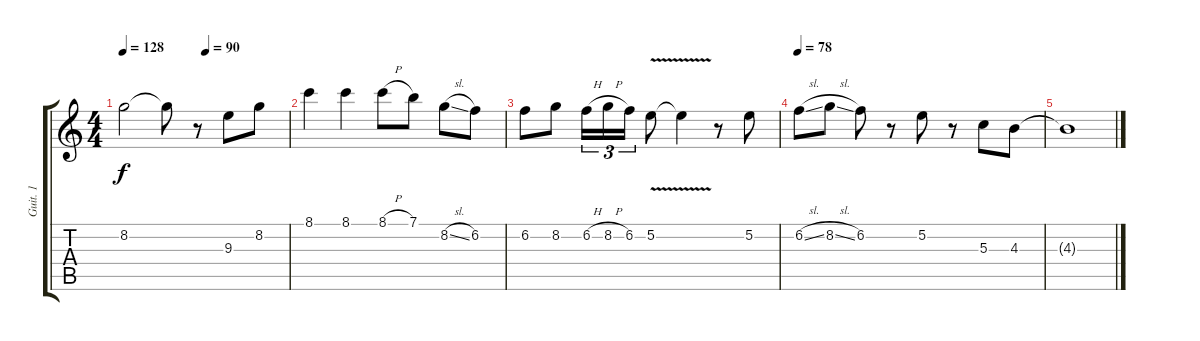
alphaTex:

\track ("Guit. 1" "Guit. 1") {instrument overdrivenguitar}
\staff {score tabs}
\tuning (E4 B3 G3 D3 A2 E2) {hide}
\ts (4 4)
\tempo 128
\tempo (90 0.5)
\clef g2
\ks c
8.2{t}.2{dy f} 8.2{t}.8 r.8 9.3.8 8.2.8 |
8.1.4{volume 0} 8.1.4 8.1{h}.8 7.1.8 8.2{sl}.8 6.2.8 |
6.2.8 8.2.8 6.2{h}.16{tu (3 2)} 8.2{h}.16{tu (3 2)} 6.2.16{tu (3 2)} 5.2{v}.8 5.2{t}.4 r.8 5.2.8 |
\tempo 78
6.2{sl}.8 8.2{sl}.8 6.2.8 r.8 5.2.8 r.8 5.3.8 4.3.8 |
4.3{t}.1
